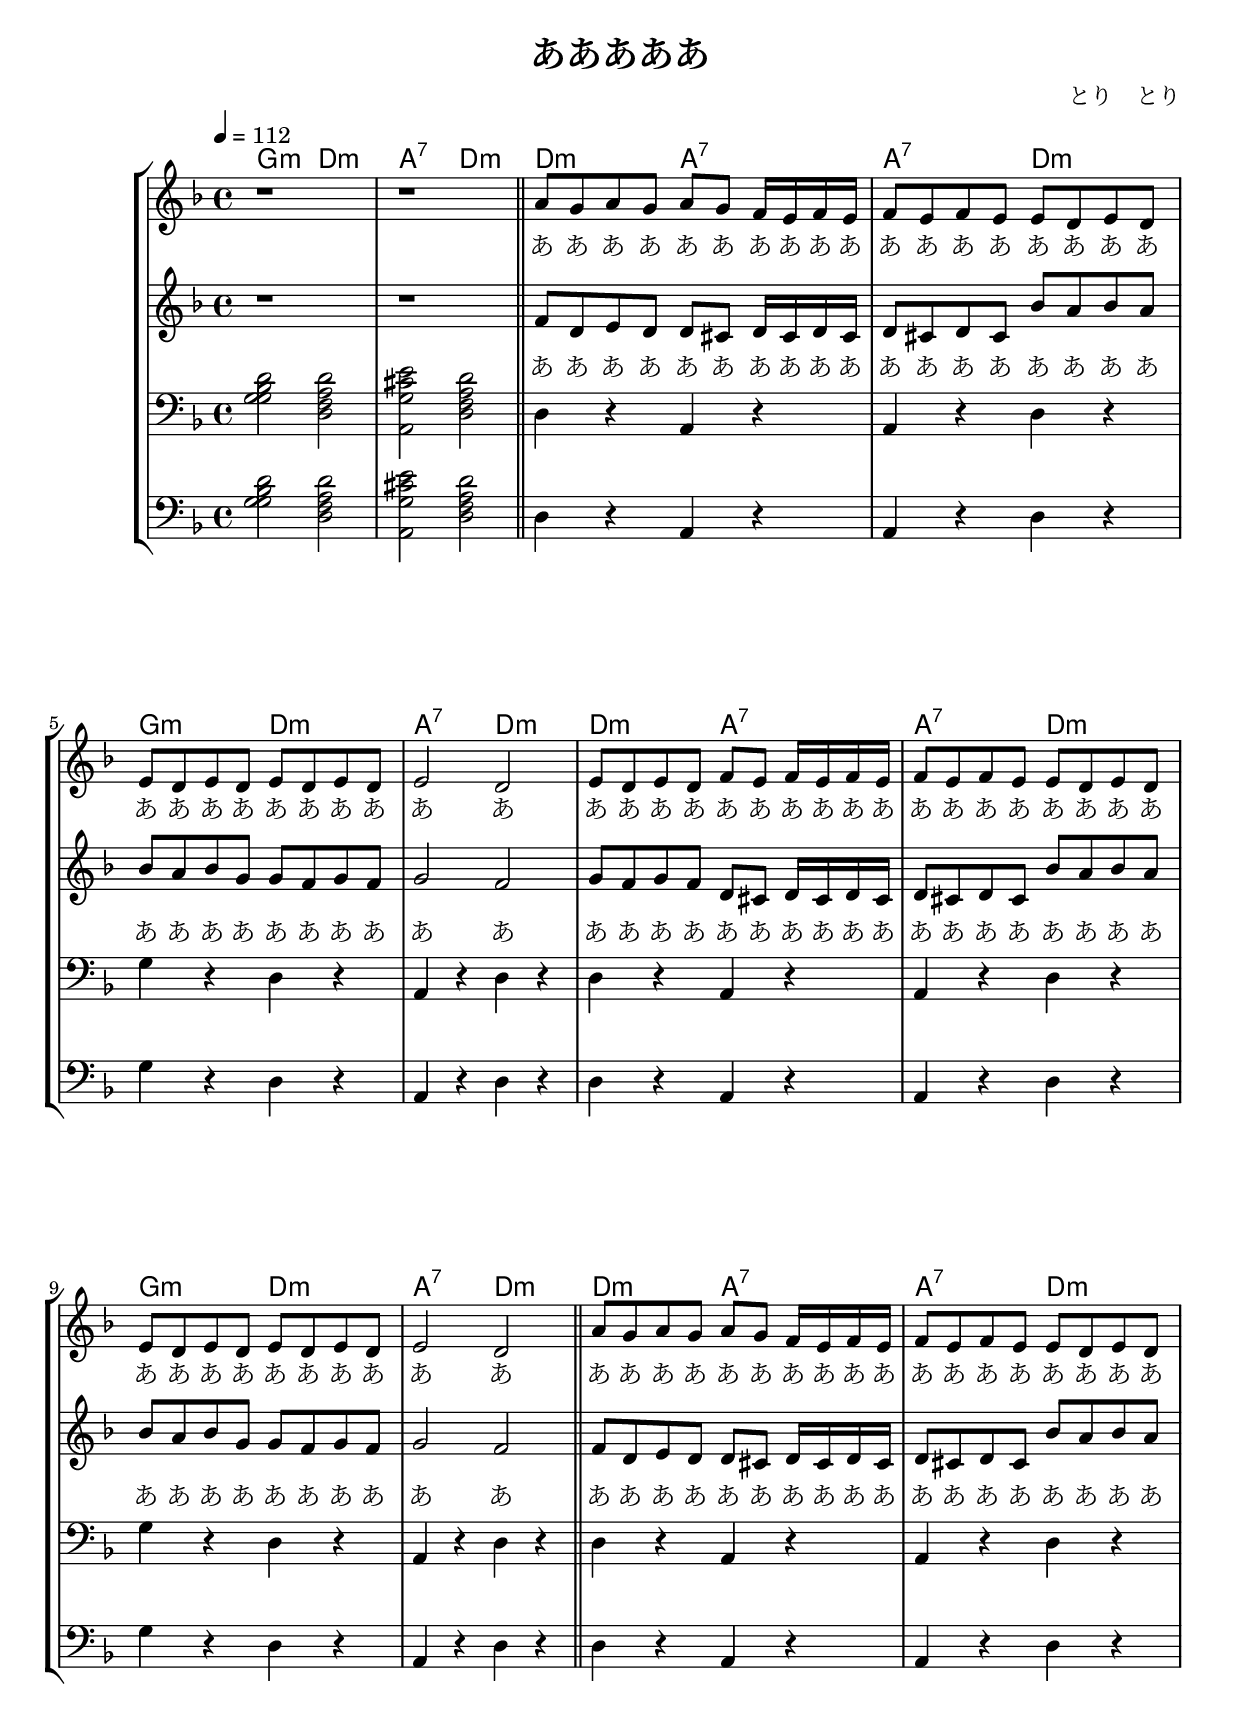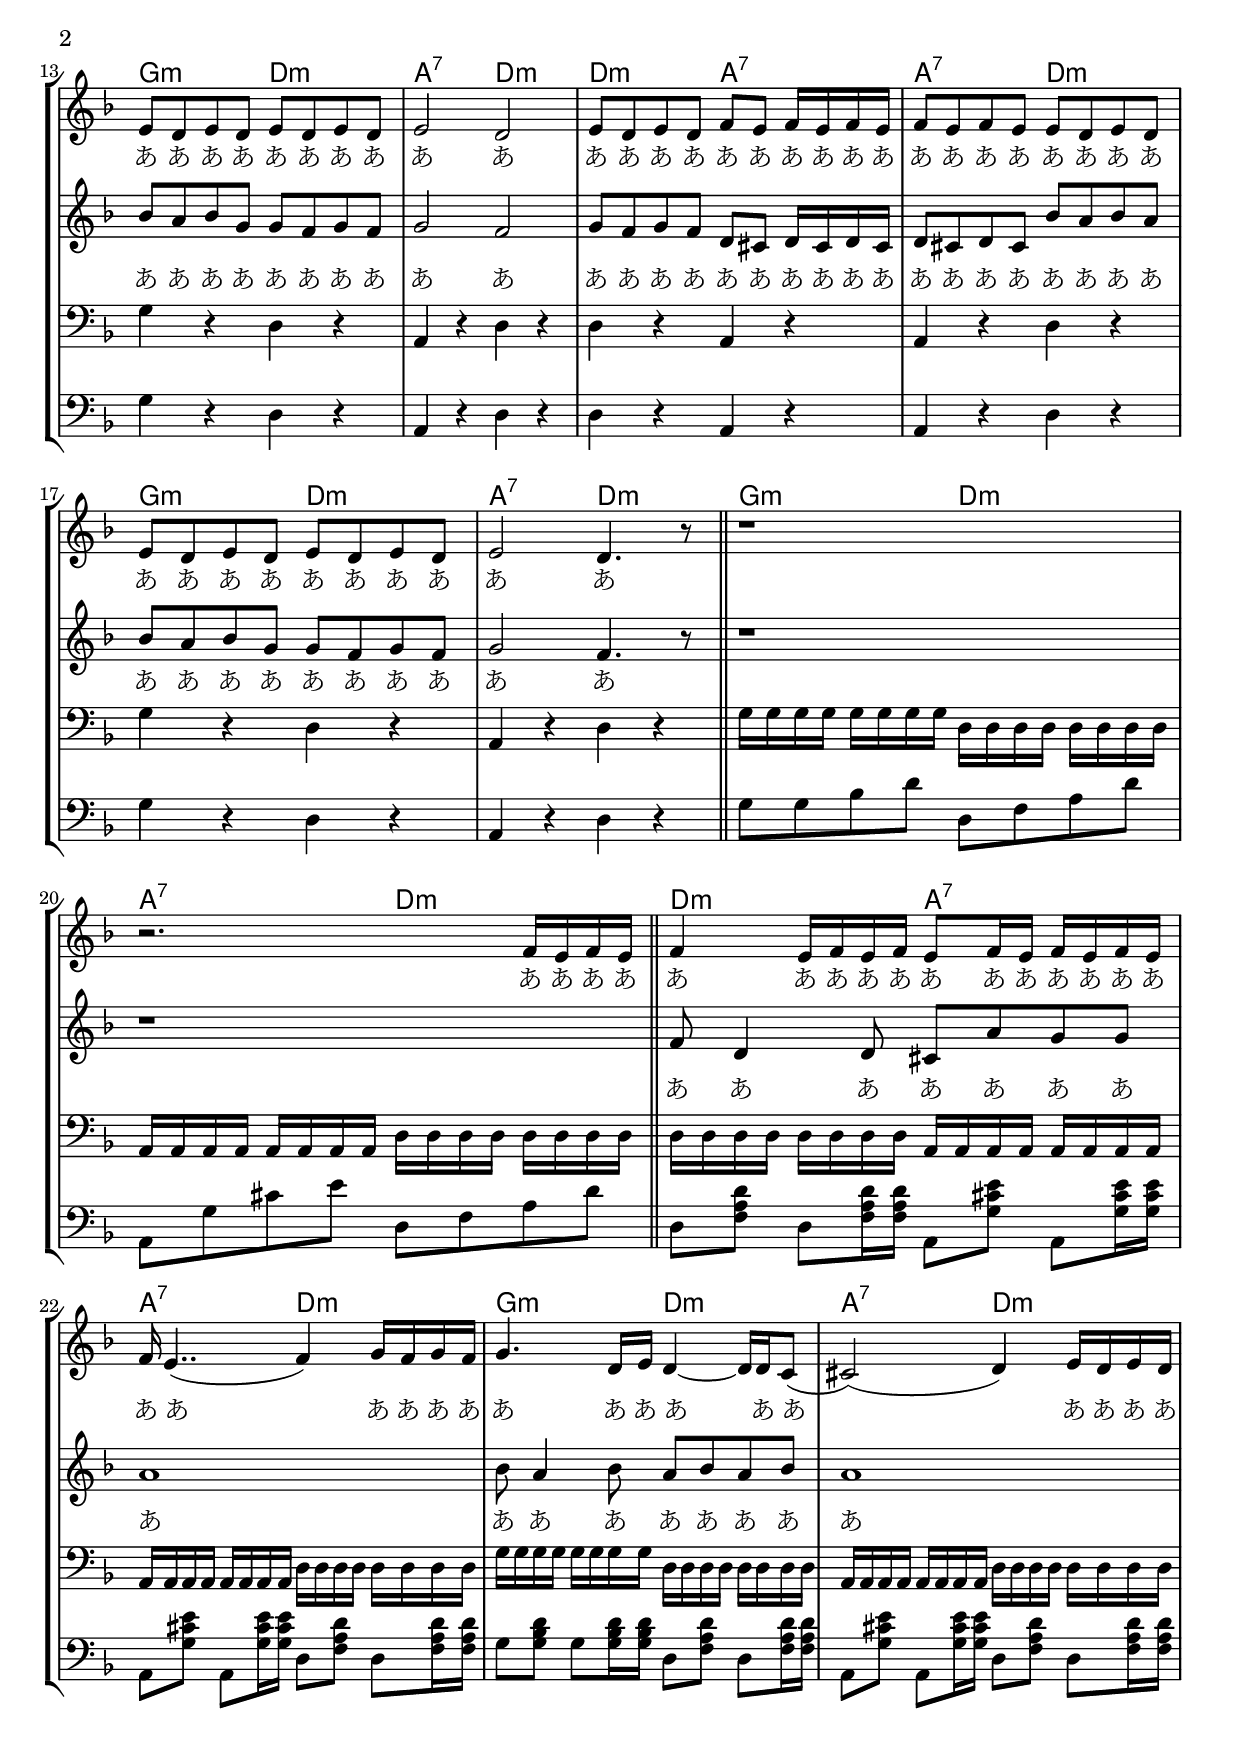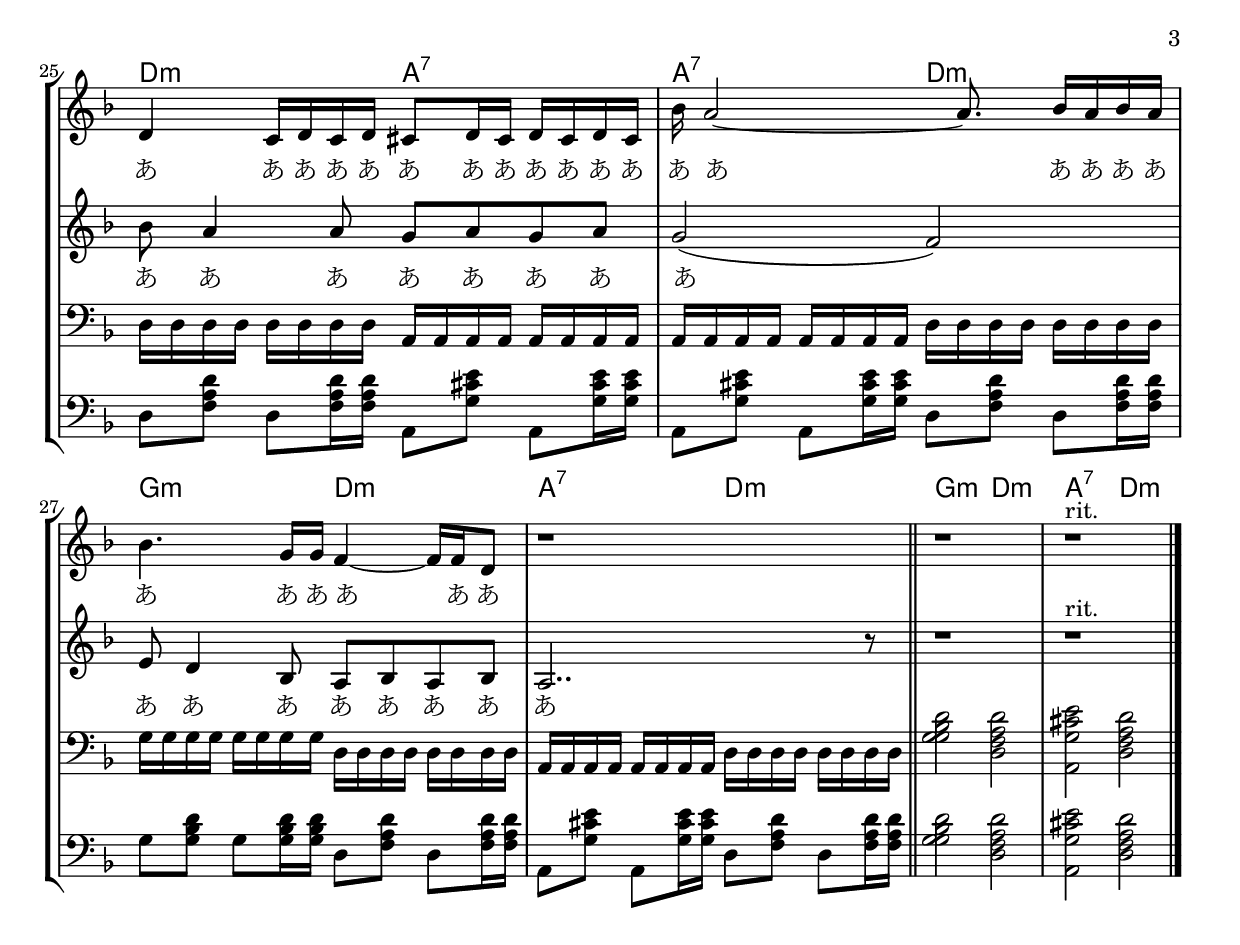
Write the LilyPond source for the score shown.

\version "2.12.1"

\header {
	title = \markup {あああああ}
	composer = \markup \center-column {とり　とり}
}

harmony = \chordmode {
	g2:m d:m a:7 d:m 

	d:m a:7 a:7 d:m g:m d:m a:7 d:m d:m a:7 a:7 d:m g:m d:m a:7 d:m 

	d:m a:7 a:7 d:m g:m d:m a:7 d:m d:m a:7 a:7 d:m g:m d:m a:7 d:m 

	g:m d:m a:7 d:m 

	d:m a:7 a:7 d:m g:m d:m a:7 d:m d:m a:7 a:7 d:m g:m d:m a:7 d:m 

	g:m d:m a:7 d:m 
}

melody = {
	\key f \major
	\tempo 4 = 112
	r1 | r1   
	\set Staff.midiInstrument = #"Electric Grand"
	a'8  g'8  a'8  g'8  a'8  g'8  f'16  e'16  f'16  e'16 
	f'8  e'8  f'8  e'8  e'8  d'8  e'8  d'8 
	e'8  d'8  e'8  d'8  e'8  d'8  e'8  d'8 
	e'2  d'2 
	e'8  d'8  e'8  d'8  f'8  e'8  f'16  e'16  f'16  e'16 
	f'8  e'8  f'8  e'8  e'8  d'8  e'8  d'8 
	e'8  d'8  e'8  d'8  e'8  d'8  e'8  d'8 
	e'2  d'2
	\set Staff.midiInstrument = #"Electric Grand"
	a'8  g'8  a'8  g'8  a'8  g'8  f'16  e'16  f'16  e'16 
	f'8  e'8  f'8  e'8  e'8  d'8  e'8  d'8 
	e'8  d'8  e'8  d'8  e'8  d'8  e'8  d'8 
	e'2  d'2 
	e'8  d'8  e'8  d'8  f'8  e'8  f'16  e'16  f'16  e'16 
	f'8  e'8  f'8  e'8  e'8  d'8  e'8  d'8 
	e'8  d'8  e'8  d'8  e'8  d'8  e'8  d'8 
	e'2  d'4.  	r8 	r1 | r2. 
	\set Staff.midiInstrument = #"Celesta"
	f'16  e'16  f'16  e'16 
	f'4  e'16  f'16  e'16  f'16  e'8  f'16  e'16  f'16  e'16  f'16  e'16 
	f'16  e'4..  (f'4)  g'16  f'16  g'16  f'16 
	g'4.  d'16  e'16  d'4~d'16  d'16  c'8 
	(cis'2)  (d'4)  e'16  d'16  e'16  d'16 
	d'4  c'16  d'16  c'16  d'16  cis'8  d'16  cis'16  d'16  cis'16  d'16  cis'16 
	bes'16  a'2~a'8.  bes'16  a'16  bes'16  a'16 
	bes'4.  g'16  g'16  f'4~f'16  f'16  d'8
	r1 	r1 | r1^"rit." \bar "|."
}

words = \lyricmode {
	
	あ  あ  あ  あ  あ  あ  あ  あ  あ  あ  あ  あ  あ  あ  あ  あ  あ  あ  あ  あ  あ  あ  あ  あ  あ  あ  あ  あ  あ  あ  あ  あ  あ  あ  あ  あ  あ  あ  あ  あ  あ  あ  あ  あ  あ  あ  あ  あ  あ  あ  あ  あ  あ  あ  あ  あ  
	あ  あ  あ  あ  あ  あ  あ  あ  あ  あ  あ  あ  あ  あ  あ  あ  あ  あ  あ  あ  あ  あ  あ  あ  あ  あ  あ  あ  あ  あ  あ  あ  あ  あ  あ  あ  あ  あ  あ  あ  あ  あ  あ  あ  あ  あ  あ  あ  あ  あ  あ  あ  あ  あ  あ  あ  
	
	あ  あ  あ  あ  あ  あ  あ  あ  あ  あ  あ  あ  あ  あ  あ  あ  あ  あ  あ  あ  あ  あ  あ  あ  あ  あ  あ  あ  あ  あ  あ  あ  あ  あ  あ  あ  あ  あ  あ  あ  あ  あ  あ  あ  あ  あ  あ  あ  あ  あ  あ  あ  あ  あ  あ  あ  
	
}

secondmelody = {
	\key f \major
	\tempo 4 = 112
	r1 | r1   
	\set Staff.midiInstrument = #"Violin"
	f'8  d'8  e'8  d'8  d'8  cis'8  d'16  cis'16  d'16  cis'16 
	d'8  cis'8  d'8  cis'8  bes'8  a'8  bes'8  a'8 
	bes'8  a'8  bes'8  g'8  g'8  f'8  g'8  f'8 
	g'2  f'2 
	g'8  f'8  g'8  f'8  d'8  cis'8  d'16  cis'16  d'16  cis'16 
	d'8  cis'8  d'8  cis'8  bes'8  a'8  bes'8  a'8 
	bes'8  a'8  bes'8  g'8  g'8  f'8  g'8  f'8 
	g'2  f'2
	\set Staff.midiInstrument = #"Cello"
	f'8  d'8  e'8  d'8  d'8  cis'8  d'16  cis'16  d'16  cis'16 
	d'8  cis'8  d'8  cis'8  bes'8  a'8  bes'8  a'8 
	bes'8  a'8  bes'8  g'8  g'8  f'8  g'8  f'8 
	g'2  f'2 
	g'8  f'8  g'8  f'8  d'8  cis'8  d'16  cis'16  d'16  cis'16 
	d'8  cis'8  d'8  cis'8  bes'8  a'8  bes'8  a'8 
	bes'8  a'8  bes'8  g'8  g'8  f'8  g'8  f'8 
	g'2  f'4.  	r8 	r1 | r1   
	\set Staff.midiInstrument = #"Vibraphone"
	 f'8  d'4  d'8  cis'8  a'8  g'8  g'8 
	a'1 
	bes'8  a'4  bes'8  a'8  bes'8  a'8  bes'8 
	a'1 
	bes'8  a'4  a'8  g'8  a'8  g'8  a'8 
	g'2  (f'2) 
	e'8  d'4  bes8  a8  bes8  a8  bes8 
	a2..  	r8 	r1 | r1^"rit." \bar "|."
}

secondwords = \lyricmode {
	
	あ  あ  あ  あ  あ  あ  あ  あ  あ  あ  あ  あ  あ  あ  あ  あ  あ  あ  あ  あ  あ  あ  あ  あ  あ  あ  あ  あ  あ  あ  あ  あ  あ  あ  あ  あ  あ  あ  あ  あ  あ  あ  あ  あ  あ  あ  あ  あ  あ  あ  あ  あ  あ  あ  あ  あ  
	あ  あ  あ  あ  あ  あ  あ  あ  あ  あ  あ  あ  あ  あ  あ  あ  あ  あ  あ  あ  あ  あ  あ  あ  あ  あ  あ  あ  あ  あ  あ  あ  あ  あ  あ  あ  あ  あ  あ  あ  あ  あ  あ  あ  あ  あ  あ  あ  あ  あ  あ  あ  あ  あ  あ  あ  
	
	あ  あ  あ  あ  あ  あ  あ  あ  あ  あ  あ  あ  あ  あ  あ  あ  あ  あ  あ  あ  あ  あ  あ  あ  あ  あ  あ  あ  あ  あ  あ  あ  
	
}

tempochange = {
	\tempo 4 = 112
	r1 | r1 \bar "||"
	\tempo 4 = 112
	r1 | r1 | r1 | r1 | r1 | r1 | r1 | r1 \bar "||"
	\tempo 4 = 112
	r1 | r1 | r1 | r1 | r1 | r1 | r1 | r1 \bar "||"
	\tempo 4 = 112
	r1 | r1 \bar "||"
	\tempo 4 = 112
	r1 | r1 | r1 | r1 | r1 | r1 | r1 | r1 \bar "||"
	\tempo 4 = 112
	r1 | \tempo 4 = 84 r2 \tempo 4 = 74 r2 \bar "|."
}

mainacc = {
	\clef bass
	\set Staff.midiInstrument = #"String Ensemble 1"
	\key f \major
	\tempo 4 = 112
	<g g bes d'>2
	<d f a d'>2
	<a, g cis' e'>2
	<d f a d'>2
	\bar "||"

	\set Staff.midiInstrument = #"String Ensemble 1"
	d4 r4
	a,4 r4
	a,4 r4
	d4 r4
	g4 r4
	d4 r4
	a,4 r4
	d4 r4
	d4 r4
	a,4 r4
	a,4 r4
	d4 r4
	g4 r4
	d4 r4
	a,4 r4
	d4 r4
	\bar "||"

	\set Staff.midiInstrument = #"String Ensemble 1"
	d4 r4
	a,4 r4
	a,4 r4
	d4 r4
	g4 r4
	d4 r4
	a,4 r4
	d4 r4
	d4 r4
	a,4 r4
	a,4 r4
	d4 r4
	g4 r4
	d4 r4
	a,4 r4
	d4 r4
	\bar "||"

	\set Staff.midiInstrument = #"String Ensemble 1"
	g16 g16 g16 g16 g16 g16 g16 g16
	d16 d16 d16 d16 d16 d16 d16 d16
	a,16 a,16 a,16 a,16 a,16 a,16 a,16 a,16
	d16 d16 d16 d16 d16 d16 d16 d16
	\bar "||"

	\set Staff.midiInstrument = #"String Ensemble 1"
	d16 d16 d16 d16 d16 d16 d16 d16
	a,16 a,16 a,16 a,16 a,16 a,16 a,16 a,16
	a,16 a,16 a,16 a,16 a,16 a,16 a,16 a,16
	d16 d16 d16 d16 d16 d16 d16 d16
	g16 g16 g16 g16 g16 g16 g16 g16
	d16 d16 d16 d16 d16 d16 d16 d16
	a,16 a,16 a,16 a,16 a,16 a,16 a,16 a,16
	d16 d16 d16 d16 d16 d16 d16 d16
	d16 d16 d16 d16 d16 d16 d16 d16
	a,16 a,16 a,16 a,16 a,16 a,16 a,16 a,16
	a,16 a,16 a,16 a,16 a,16 a,16 a,16 a,16
	d16 d16 d16 d16 d16 d16 d16 d16
	g16 g16 g16 g16 g16 g16 g16 g16
	d16 d16 d16 d16 d16 d16 d16 d16
	a,16 a,16 a,16 a,16 a,16 a,16 a,16 a,16
	d16 d16 d16 d16 d16 d16 d16 d16
	\bar "||"

	\set Staff.midiInstrument = #"String Ensemble 1"
	<g g bes d'>2
	<d f a d'>2
	<a, g cis' e'>2
	<d f a d'>2
	\bar "|."
}

subacc = {
	\clef bass
	\set Staff.midiInstrument = #"String Ensemble 2"
	\key f \major
	\tempo 4 = 112
	<g g bes d'>2
	<d f a d'>2
	<a, g cis' e'>2
	<d f a d'>2
	\bar "||"

	\set Staff.midiInstrument = #"String Ensemble 2"
	d4 r4
	a,4 r4
	a,4 r4
	d4 r4
	g4 r4
	d4 r4
	a,4 r4
	d4 r4
	d4 r4
	a,4 r4
	a,4 r4
	d4 r4
	g4 r4
	d4 r4
	a,4 r4
	d4 r4
	\bar "||"

	\set Staff.midiInstrument = #"String Ensemble 2"
	d4 r4
	a,4 r4
	a,4 r4
	d4 r4
	g4 r4
	d4 r4
	a,4 r4
	d4 r4
	d4 r4
	a,4 r4
	a,4 r4
	d4 r4
	g4 r4
	d4 r4
	a,4 r4
	d4 r4
	\bar "||"

	\set Staff.midiInstrument = #"String Ensemble 2"
	g8 g8 bes8 d'8
	d8 f8 a8 d'8
	a,8 g8 cis'8 e'8
	d8 f8 a8 d'8
	\bar "||"

	\set Staff.midiInstrument = #"String Ensemble 2"
	d8 <f a d'> d <f a d'>16 <f a d'>
	a,8 <g cis' e'> a, <g cis' e'>16 <g cis' e'>
	a,8 <g cis' e'> a, <g cis' e'>16 <g cis' e'>
	d8 <f a d'> d <f a d'>16 <f a d'>
	g8 <g bes d'> g <g bes d'>16 <g bes d'>
	d8 <f a d'> d <f a d'>16 <f a d'>
	a,8 <g cis' e'> a, <g cis' e'>16 <g cis' e'>
	d8 <f a d'> d <f a d'>16 <f a d'>
	d8 <f a d'> d <f a d'>16 <f a d'>
	a,8 <g cis' e'> a, <g cis' e'>16 <g cis' e'>
	a,8 <g cis' e'> a, <g cis' e'>16 <g cis' e'>
	d8 <f a d'> d <f a d'>16 <f a d'>
	g8 <g bes d'> g <g bes d'>16 <g bes d'>
	d8 <f a d'> d <f a d'>16 <f a d'>
	a,8 <g cis' e'> a, <g cis' e'>16 <g cis' e'>
	d8 <f a d'> d <f a d'>16 <f a d'>
	\bar "||"

	\set Staff.midiInstrument = #"String Ensemble 2"
	<g g bes d'>2
	<d f a d'>2
	<a, g cis' e'>2
	<d f a d'>2
	\bar "|."
}

percA = {
	\drummode {
	r1 |r1 \bar "||"
	r1 |r1 |r1 |r1 |r1 |r1 |r1 |r1 \bar "||"
	r1 |r1 |r1 |r1 |r1 |r1 |r1 |r1 \bar "||"
	r1 |r1 \bar "||"
	r1 |r1 |r1 |r1 |r1 |r1 |r1 |r1 \bar "||"
	r1 |r1 \bar "|."
	}
}

percB = {
	\drummode {
	r1 |r1 \bar "||"
	r1 |r1 |r1 |r1 |r1 |r1 |r1 |r1 \bar "||"
	r1 |r1 |r1 |r1 |r1 |r1 |r1 |r1 \bar "||"
	r1 |r1 \bar "||"
	r1 |r1 |r1 |r1 |r1 |r1 |r1 |r1 \bar "||"
	r1 |r1 \bar "|."
	}
}

percC = {
	\drummode {
	r1 |r1 \bar "||"
	r1 |r1 |r1 |r1 |r1 |r1 |r1 |r1 \bar "||"
	r1 |r1 |r1 |r1 |r1 |r1 |r1 |r1 \bar "||"
	r1 |r1 \bar "||"
	r1 |r1 |r1 |r1 |r1 |r1 |r1 |r1 \bar "||"
	r1 |r1 \bar "|."
	}
}

percD = {
	\drummode {
	r1 |r1 \bar "||"
	r1 |r1 |r1 |r1 |r1 |r1 |r1 |r1 \bar "||"
	r1 |r1 |r1 |r1 |r1 |r1 |r1 |r1 \bar "||"
	r1 |r1 \bar "||"
	r1 |r1 |r1 |r1 |r1 |r1 |r1 |r1 \bar "||"
	r1 |r1 \bar "|."
	}
}

percE = {
	\drummode {
	r1 |r1 \bar "||"
	r1 |r1 |r1 |r1 |r1 |r1 |r1 |r1 \bar "||"
	r1 |r1 |r1 |r1 |r1 |r1 |r1 |r1 \bar "||"
	r1 |r1 \bar "||"
	r1 |r1 |r1 |r1 |r1 |r1 |r1 |r1 \bar "||"
	r1 |r1 \bar "|."
	}
}

\score {
	<<
		\new StaffGroup <<
			\new ChordNames {\harmony}
			\new Voice = "melody" {\melody}
			\new Lyrics \lyricsto "melody" \words
			\new Voice = "secondmelody" {\secondmelody}
			\new Lyrics \lyricsto "secondmelody" \secondwords
			\new Staff = "mainacc" {\mainacc}
			\new Staff = "subacc" {\subacc}
		>>
	>>
	\layout { }
}
